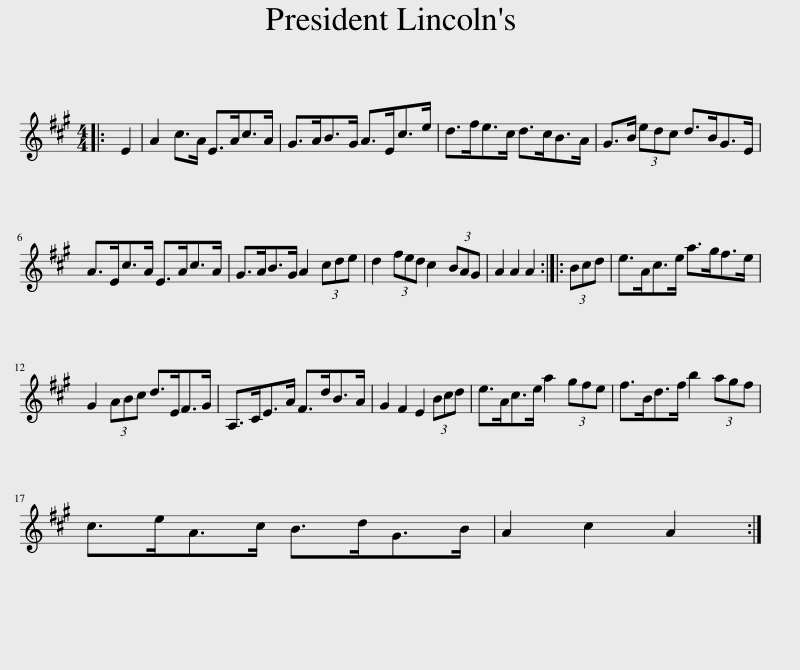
X:1
L:1/8
M:4/4
I:linebreak $
K:A
V:1 treble
V:1
|: E2 | A2 c>A E>Ac>A | G>AB>G A>Ec>e | d>fe>c d>cB>A | G>B (3edc d>BG>E |$ %5
 A>Ec>A E>Ac>A | G>AB>G A2 (3cde | d2 (3fed c2 (3BAG | A2 A2 A2 :: (3Bcd | %10
 e>Ac>e a>gf>e |$ G2 (3ABc d>EF>G | A,>CE>A F>dB>A | G2 F2 E2 (3Bcd | e>Ac>e a2 (3gfe | %15
 f>Bd>f b2 (3agf |$ c>eA>c B>dG>B | A2 c2 A2 :| %18
